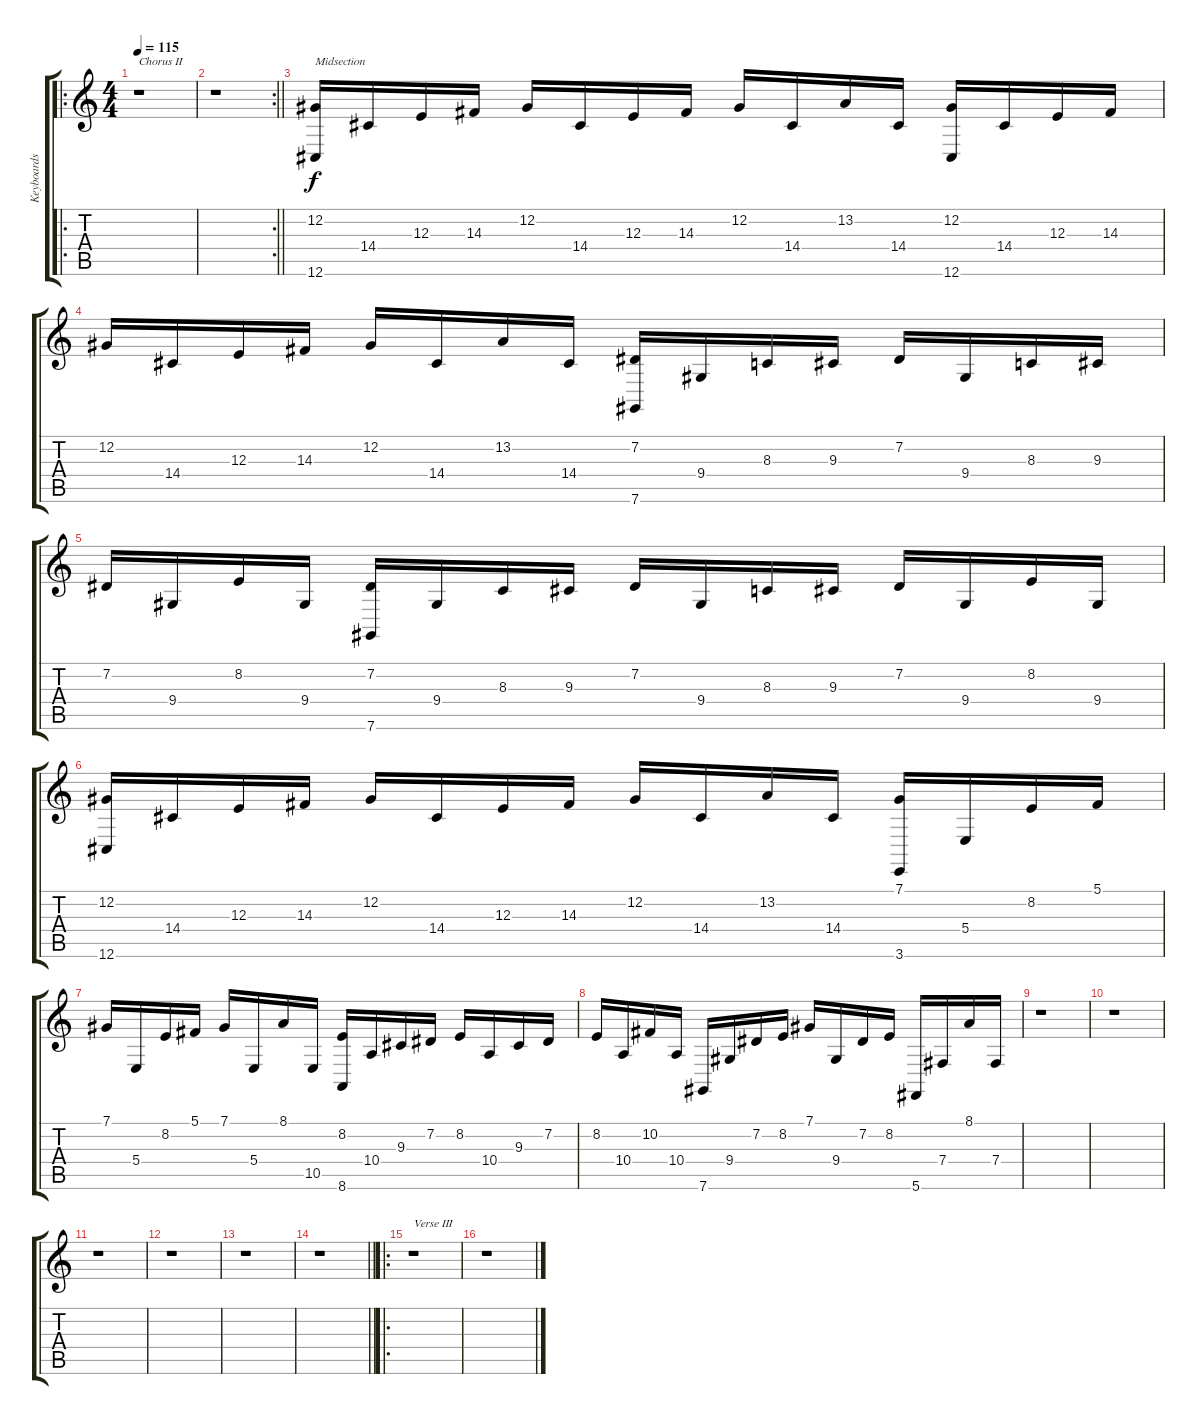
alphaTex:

\track ("Keyboards" "Keyboards") {instrument pad3polysynth}
\staff {score tabs}
\tuning (Db4 Ab3 E3 B2 Gb2 Db2) {hide}
\ro
\ts (4 4)
\tempo 115
\clef g2
\ks c
r.1{txt "Chorus II" dy f} |
\rc 2
\barLineRight lightlight
r.1 |
(12.2 12.6).16{txt "Midsection" instrument acousticgrandpiano} 14.4.16 12.3.16 14.3.16 12.2.16 14.4.16 12.3.16 14.3.16 12.2.16 14.4.16 13.2.16 14.4.16 (12.2 12.6).16 14.4.16 12.3.16 14.3.16 |
12.2.16 14.4.16 12.3.16 14.3.16 12.2.16 14.4.16 13.2.16 14.4.16 (7.2 7.6).16 9.4.16 8.3.16 9.3.16 7.2.16 9.4.16 8.3.16 9.3.16 |
7.2.16 9.4.16 8.2.16 9.4.16 (7.2 7.6).16 9.4.16 8.3.16 9.3.16 7.2.16 9.4.16 8.3.16 9.3.16 7.2.16 9.4.16 8.2.16 9.4.16 |
(12.2 12.6).16 14.4.16 12.3.16 14.3.16 12.2.16 14.4.16 12.3.16 14.3.16 12.2.16 14.4.16 13.2.16 14.4.16 (7.1 3.6).16 5.4.16 8.2.16 5.1.16 |
7.1.16 5.4.16 8.2.16 5.1.16 7.1.16 5.4.16 8.1.16 10.5.16 (8.2 8.6).16 10.4.16 9.3.16 7.2.16 8.2.16 10.4.16 9.3.16 7.2.16 |
8.2.16 10.4.16 10.2.16 10.4.16 7.6.16 9.4.16 7.2.16 8.2.16 7.1.16 9.4.16 7.2.16 8.2.16 5.6.16 7.4.16 8.1.16 7.4.16 |
r.1 |
r.1 |
r.1 |
r.1 |
r.1 |
\barLineRight lightlight
r.1 |
\ro
r.1{txt "Verse III"} |
r.1
